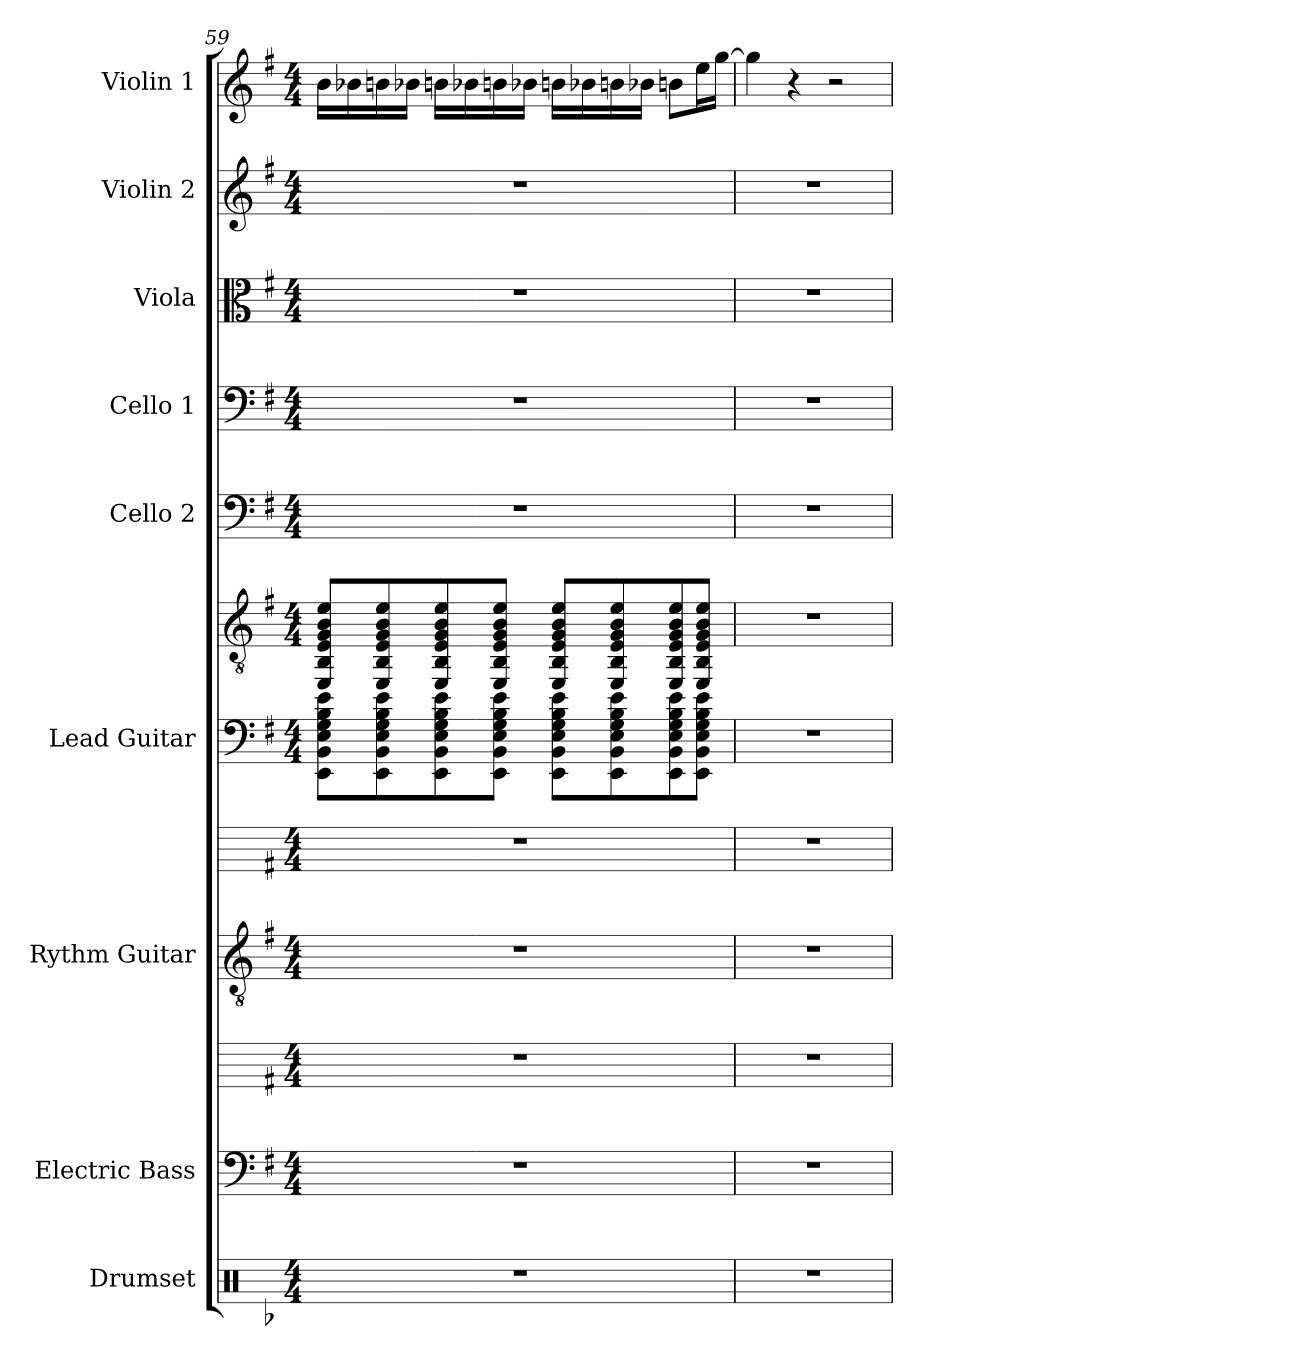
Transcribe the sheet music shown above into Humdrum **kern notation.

**kern	**kern	**kern	**kern	**kern	**kern	**kern	**kern	**kern	**kern	**kern	**kern
*part9	*part8	*part8	*part7	*part7	*part6	*part6	*part5	*part4	*part3	*part2	*part1
*staff12	*staff11	*staff10	*staff9	*staff8	*staff7	*staff6	*staff5	*staff4	*staff3	*staff2	*staff1
*I"Drumset	*I"Electric Bass	*	*I"Rythm Guitar	*	*I"Lead Guitar	*	*I"Cello 2	*I"Cello 1	*I"Viola	*I"Violin 2	*I"Violin 1
*I'D. Set	*I'El. B.	*	*I'Ryth. Guit.	*	*I'Ld. Gtr	*	*I'C. 2	*I'C. 1	*I'Vla.	*I'Vln. 2	*I'Vln. 1
*clefX	*clefF4	*	*clefGv2	*	*	*clefGv2	*clefF4	*clefF4	*clefC3	*clefG2	*clefG2
*	*ITrd7c12	*ITrd7c12	*	*	*	*	*	*	*	*	*
*k[b-]	*k[f#]	*k[f#]	*k[f#]	*k[f#]	*k[f#]	*k[f#]	*k[f#]	*k[f#]	*k[f#]	*k[f#]	*k[f#]
*M4/4	*M4/4	*M4/4	*M4/4	*M4/4	*M4/4	*M4/4	*M4/4	*M4/4	*M4/4	*M4/4	*M4/4
=59	=59	=59	=59	=59	=59	=59	=59	=59	=59	=59	=59
1r	1r	1r	1r	1r	8EE\ 8BB\ 8E\ 8G\ 8B\ 8e\L	8EE/ 8BB/ 8E/ 8G/ 8B/ 8e/L	1r	1r	1r	1r	16b\LL
.	.	.	.	.	.	.	.	.	.	.	16b-X\
.	.	.	.	.	8EE\ 8BB\ 8E\ 8G\ 8B\ 8e\	8EE/ 8BB/ 8E/ 8G/ 8B/ 8e/	.	.	.	.	16bn\
.	.	.	.	.	.	.	.	.	.	.	16b-X\JJ
.	.	.	.	.	8EE\ 8BB\ 8E\ 8G\ 8B\ 8e\	8EE/ 8BB/ 8E/ 8G/ 8B/ 8e/	.	.	.	.	16bn\LL
.	.	.	.	.	.	.	.	.	.	.	16b-X\
.	.	.	.	.	8EE\ 8BB\ 8E\ 8G\ 8B\ 8e\J	8EE/ 8BB/ 8E/ 8G/ 8B/ 8e/J	.	.	.	.	16bn\
.	.	.	.	.	.	.	.	.	.	.	16b-X\JJ
.	.	.	.	.	8EE\ 8BB\ 8E\ 8G\ 8B\ 8e\L	8EE/ 8BB/ 8E/ 8G/ 8B/ 8e/L	.	.	.	.	16bn\LL
.	.	.	.	.	.	.	.	.	.	.	16b-X\
.	.	.	.	.	8EE\ 8BB\ 8E\ 8G\ 8B\ 8e\	8EE/ 8BB/ 8E/ 8G/ 8B/ 8e/	.	.	.	.	16bn\
.	.	.	.	.	.	.	.	.	.	.	16b-X\JJ
.	.	.	.	.	8EE\ 8BB\ 8E\ 8G\ 8B\ 8e\	8EE/ 8BB/ 8E/ 8G/ 8B/ 8e/	.	.	.	.	8bn\L
.	.	.	.	.	8EE\ 8BB\ 8E\ 8G\ 8B\ 8e\J	8EE/ 8BB/ 8E/ 8G/ 8B/ 8e/J	.	.	.	.	16ee\L
.	.	.	.	.	.	.	.	.	.	.	[16gg\JJ
=60	=60	=60	=60	=60	=60	=60	=60	=60	=60	=60	=60
1r	1r	1r	1r	1r	1r	1r	1r	1r	1r	1r	4gg\]
.	.	.	.	.	.	.	.	.	.	.	4r
.	.	.	.	.	.	.	.	.	.	.	2r
=	=	=	=	=	=	=	=	=	=	=	=
*-	*-	*-	*-	*-	*-	*-	*-	*-	*-	*-	*-
